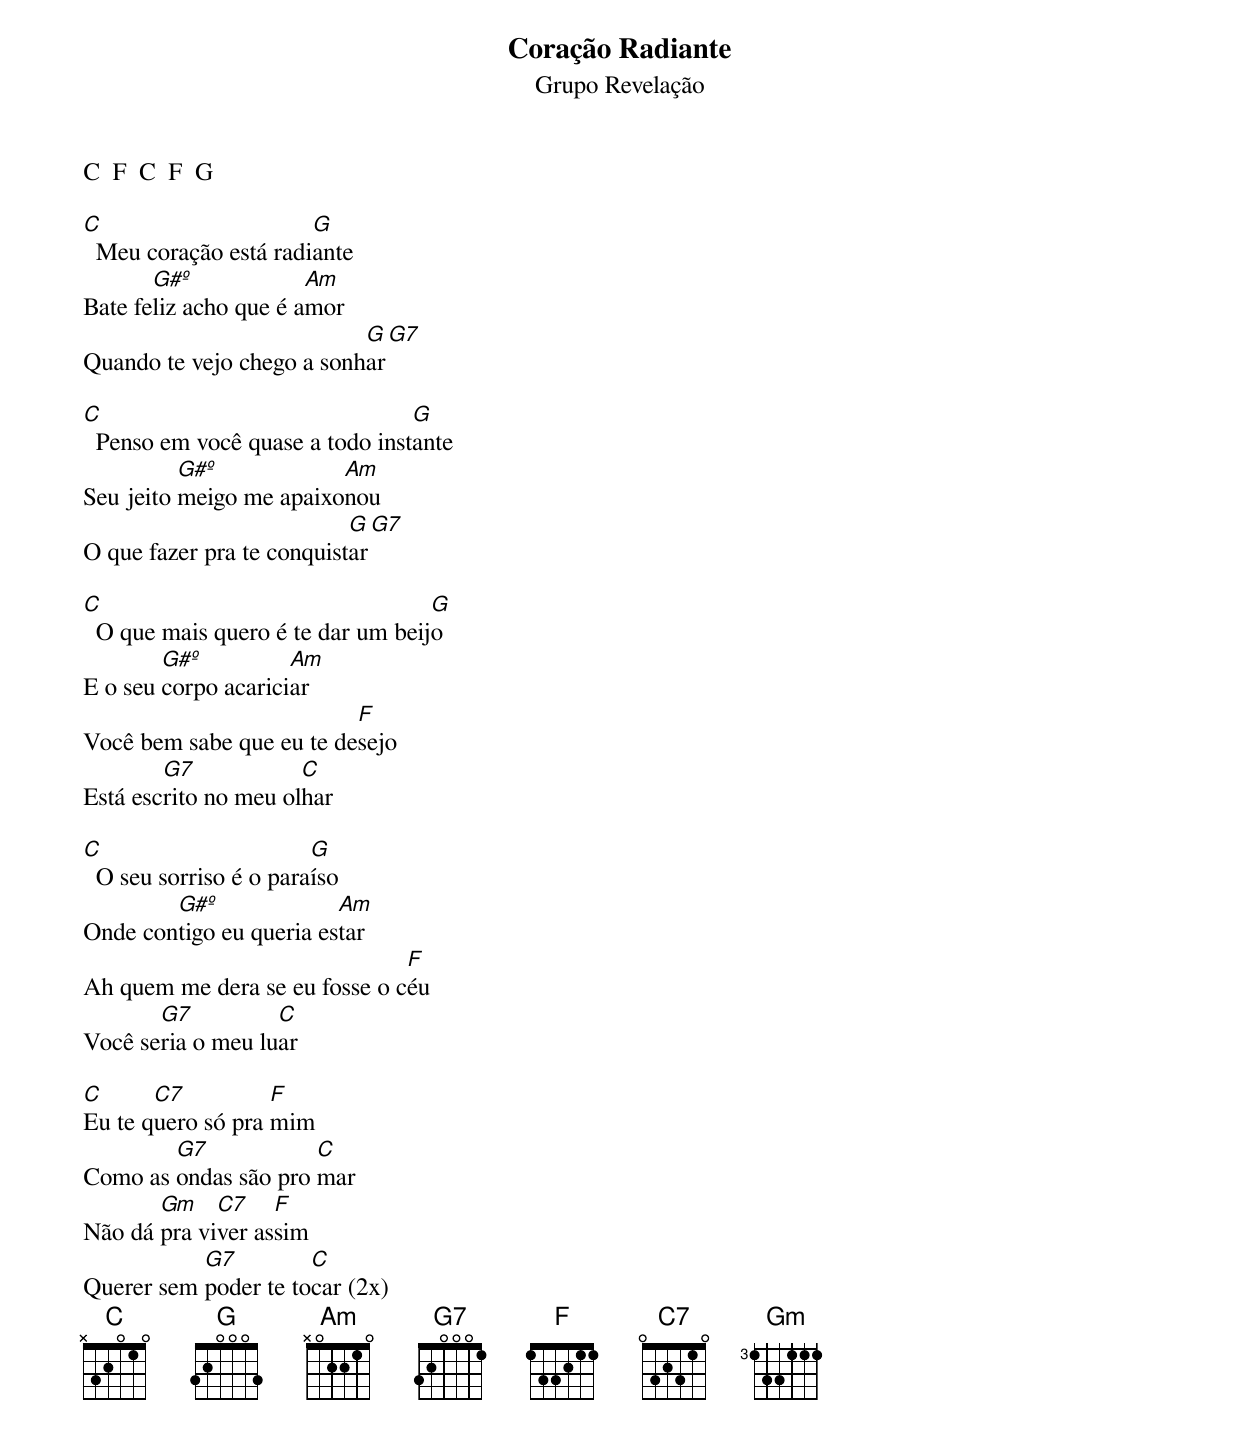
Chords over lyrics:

Coração Radiante
Grupo Revelação


C  F  C  F  G

C                      G
  Meu coração está radiante
       G#º             Am
Bate feliz acho que é amor
                           G  G7
Quando te vejo chego a sonhar

C                                G
  Penso em você quase a todo instante
          G#º            Am
Seu jeito meigo me apaixonou
                           G  G7
O que fazer pra te conquistar

C                                  G
  O que mais quero é te dar um beijo
        G#º          Am
E o seu corpo acariciar
                          F
Você bem sabe que eu te desejo
        G7            C
Está escrito no meu olhar

C                       G
  O seu sorriso é o paraíso
        G#º              Am
Onde contigo eu queria estar
                               F
Ah quem me dera se eu fosse o céu
       G7          C
Você seria o meu luar

C      C7          F
Eu te quero só pra mim
        G7            C
Como as ondas são pro mar
       Gm    C7    F
Não dá pra viver assim
           G7         C
Querer sem poder te tocar (2x)
